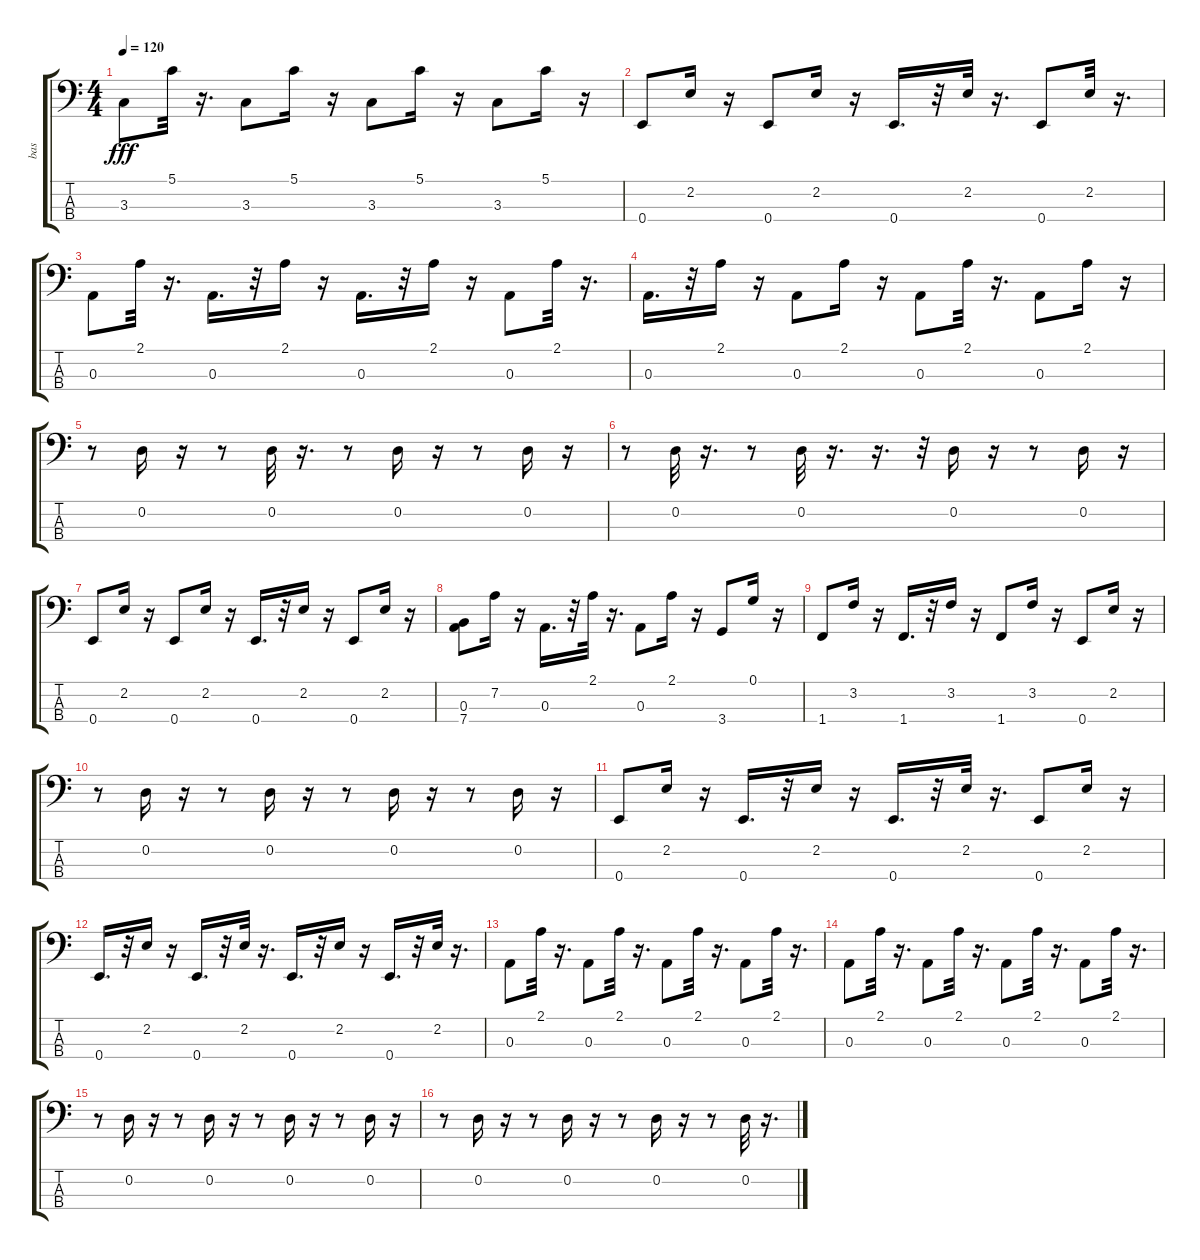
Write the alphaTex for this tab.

\track ("bas" "bas") {instrument fretlessbass}
\staff {score tabs}
\tuning (G2 D2 A1 E1) {hide}
\ts (4 4)
\tempo 120
\clef f4
\ks c
3.3.8{dy fff} 5.1.32 r.16{d} 3.3.8 5.1.16 r.16 3.3.8 5.1.16 r.16 3.3.8 5.1.16 r.16 |
0.4.8 2.2.16 r.16 0.4.8 2.2.16 r.16 0.4.16{d} r.32 2.2.32 r.16{d} 0.4.8 2.2.32 r.16{d} |
0.3.8 2.1.32 r.16{d} 0.3.16{d} r.32 2.1.16 r.16 0.3.16{d} r.32 2.1.16 r.16 0.3.8 2.1.32 r.16{d} |
0.3.16{d} r.32 2.1.16 r.16 0.3.8 2.1.16 r.16 0.3.8 2.1.32 r.16{d} 0.3.8 2.1.16 r.16 |
r.8 0.2.16 r.16 r.8 0.2.32 r.16{d} r.8 0.2.16 r.16 r.8 0.2.16 r.16 |
r.8 0.2.32 r.16{d} r.8 0.2.32 r.16{d} r.16{d} r.32 0.2.16 r.16 r.8 0.2.16 r.16 |
0.4.8 2.2.16 r.16 0.4.8 2.2.16 r.16 0.4.16{d} r.32 2.2.16 r.16 0.4.8 2.2.16 r.16 |
(0.3 7.4).8 7.2.16 r.16 0.3.16{d} r.32 2.1.32 r.16{d} 0.3.8 2.1.16 r.16 3.4.8 0.1.16 r.16 |
1.4.8 3.2.16 r.16 1.4.16{d} r.32 3.2.16 r.16 1.4.8 3.2.16 r.16 0.4.8 2.2.16 r.16 |
r.8 0.2.16 r.16 r.8 0.2.16 r.16 r.8 0.2.16 r.16 r.8 0.2.16 r.16 |
0.4.8 2.2.16 r.16 0.4.16{d} r.32 2.2.16 r.16 0.4.16{d} r.32 2.2.32 r.16{d} 0.4.8 2.2.16 r.16 |
0.4.16{d} r.32 2.2.16 r.16 0.4.16{d} r.32 2.2.32 r.16{d} 0.4.16{d} r.32 2.2.16 r.16 0.4.16{d} r.32 2.2.32 r.16{d} |
0.3.8 2.1.32 r.16{d} 0.3.8 2.1.32 r.16{d} 0.3.8 2.1.32 r.16{d} 0.3.8 2.1.32 r.16{d} |
0.3.8 2.1.32 r.16{d} 0.3.8 2.1.32 r.16{d} 0.3.8 2.1.32 r.16{d} 0.3.8 2.1.32 r.16{d} |
r.8 0.2.16 r.16 r.8 0.2.16 r.16 r.8 0.2.16 r.16 r.8 0.2.16 r.16 |
r.8 0.2.16 r.16 r.8 0.2.16 r.16 r.8 0.2.16 r.16 r.8 0.2.32 r.16{d}
